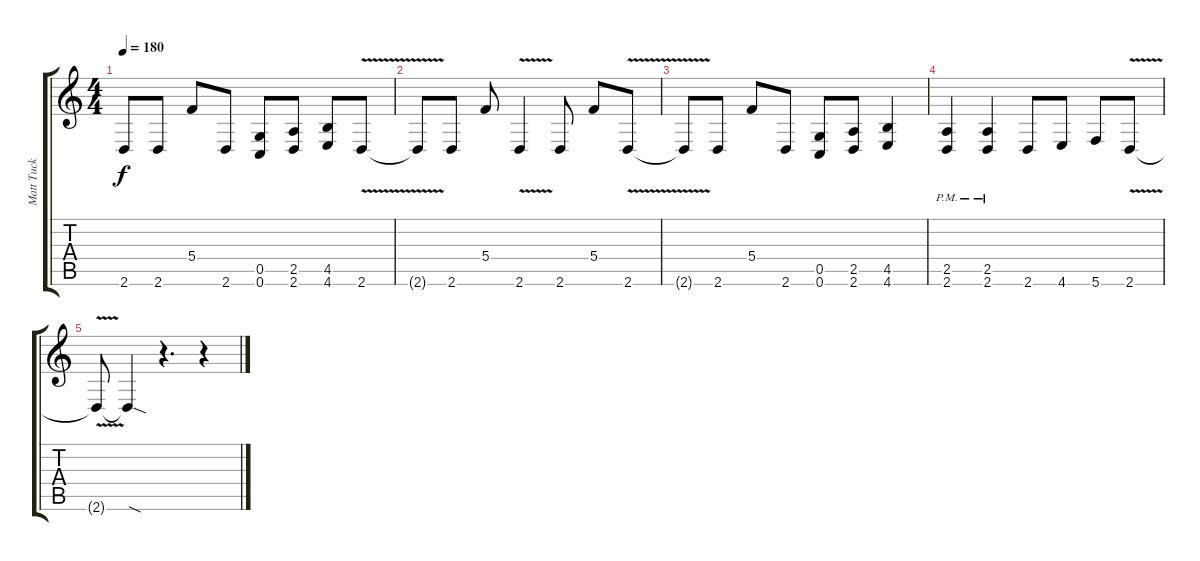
\track ("Matt Tuck" "Matt Tuck") {instrument distortionguitar}
\staff {score tabs}
\tuning (D4 A3 F3 C3 G2 C2) {hide}
\ts (4 4)
\tempo 180
\clef g2
\ks c
2.6{t}.8{dy f} 2.6.8 5.4.8 2.6.8 (0.5 0.6).8 (2.5 2.6).8 (4.5 4.6).8 2.6{v}.8 |
2.6{t}.8 2.6.8 5.4.8 2.6{v}.4 2.6.8 5.4.8 2.6{v}.8 |
2.6{t}.8 2.6.8 5.4.8 2.6.8 (0.5 0.6).8 (2.5 2.6).8 (4.5 4.6).4 |
(2.5{pm} 2.6{pm}).4 (2.5{pm} 2.6{pm}).4 2.6.8 4.6.8 5.6.8 2.6{v}.8 |
2.6{t}.8 2.6{sod t}.4 r.4{d} r.4
